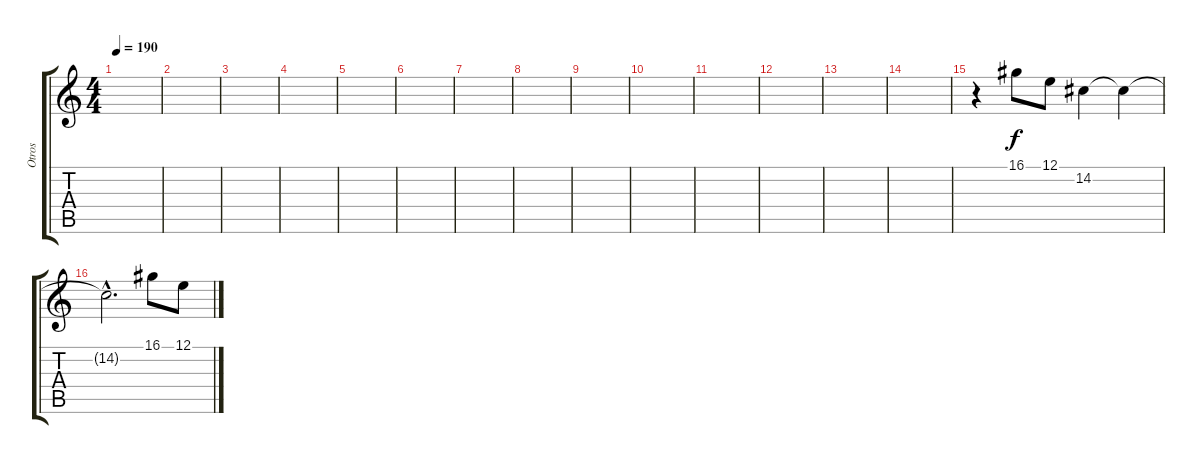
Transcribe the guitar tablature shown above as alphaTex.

\track ("Otros" "Otros") {instrument reversecymbal}
\staff {score tabs}
\tuning (E4 B3 G3 D3 A2 E2) {hide}
\ts (4 4)
\tempo 190
\clef g2
\ks c
|
|
|
|
|
|
\section ("" "")
|
|
|
|
|
|
|
|
\section ("" "")
r.4 16.1.8{volume 10 instrument flute} 12.1.8 14.2.4 14.2{t}.4 |
14.2{hac t}.2{d} 16.1.8 12.1.8
